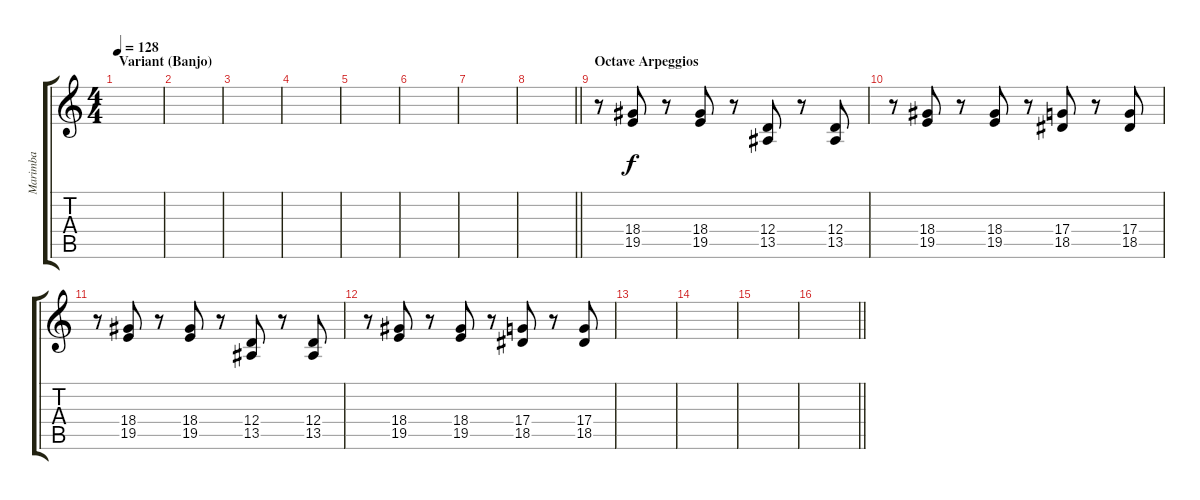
\track ("Marimba" "Marimba") {instrument marimba}
\staff {score tabs}
\tuning (E4 B3 G3 D3 A2 E2) {hide}
\ts (4 4)
\section ("" "Variant (Banjo)")
\tempo 128
\clef g2
\ks c
|
|
|
|
|
|
|
\barLineRight lightlight
|
\section ("" "Octave Arpeggios")
r.8 (18.4 19.5).8 r.8 (18.4 19.5).8 r.8 (12.4 13.5).8 r.8 (12.4 13.5).8 |
r.8 (18.4 19.5).8 r.8 (18.4 19.5).8 r.8 (17.4 18.5).8 r.8 (17.4 18.5).8 |
r.8 (18.4 19.5).8 r.8 (18.4 19.5).8 r.8 (12.4 13.5).8 r.8 (12.4 13.5).8 |
r.8 (18.4 19.5).8 r.8 (18.4 19.5).8 r.8 (17.4 18.5).8 r.8 (17.4 18.5).8 |
|
|
|
\barLineRight lightlight
